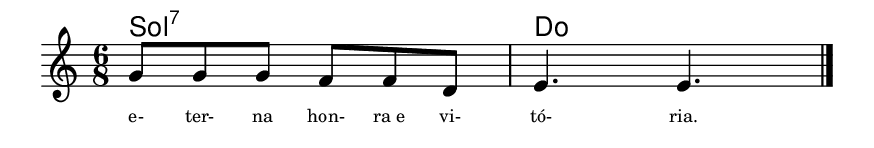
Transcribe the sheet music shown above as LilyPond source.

\version "2.20.0"
#(set! paper-alist (cons '("linha" . (cons (* 148 mm) (* 25 mm))) paper-alist))

\paper {
  #(set-paper-size "linha")
  ragged-right = ##f
}

\language "portugues"


harmonia = \chordmode {
    %\partial 8
%harmonia
  sol2.:7 do
%/harmonia
}
melodia = \fixed do' {
    \key do \major
    \time 6/8
    %\partial 8
%recitação
  sol8 sol sol fa fa re
  mi4. mi
  \bar "|."
%/recitação
}
letra = \lyricmode {
    \teeny
    e- ter- na hon- ra_e vi- tó- ria.
    %\tweak self-alignment-X #-1 \markup{\bold{dei}-me por pie-}
    %\tweak self-alignment-X #-1 \markup{\bold{da}de e escu-}
    %\tweak self-alignment-X #-1 \markup{\bold{tai} minha ora-}
    %\tweak self-alignment-X #-1 \markup{\bold{ção!}}
}

\book {
  \paper {
      indent = 0\mm
      scoreTitleMarkup = \markup {
          %\with-color #red
          \fromproperty #'header:piece
      }
  }
  \header {
    %piece = "Ant. 1"
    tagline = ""
  }
  \score {
    <<
      \new ChordNames {
        \set chordChanges = ##t
		\set noChordSymbol = ""
        \harmonia
      }
      \new Voice = "canto" { \melodia }
      \new Lyrics \lyricsto "canto" \letra
    >>
  }
}
